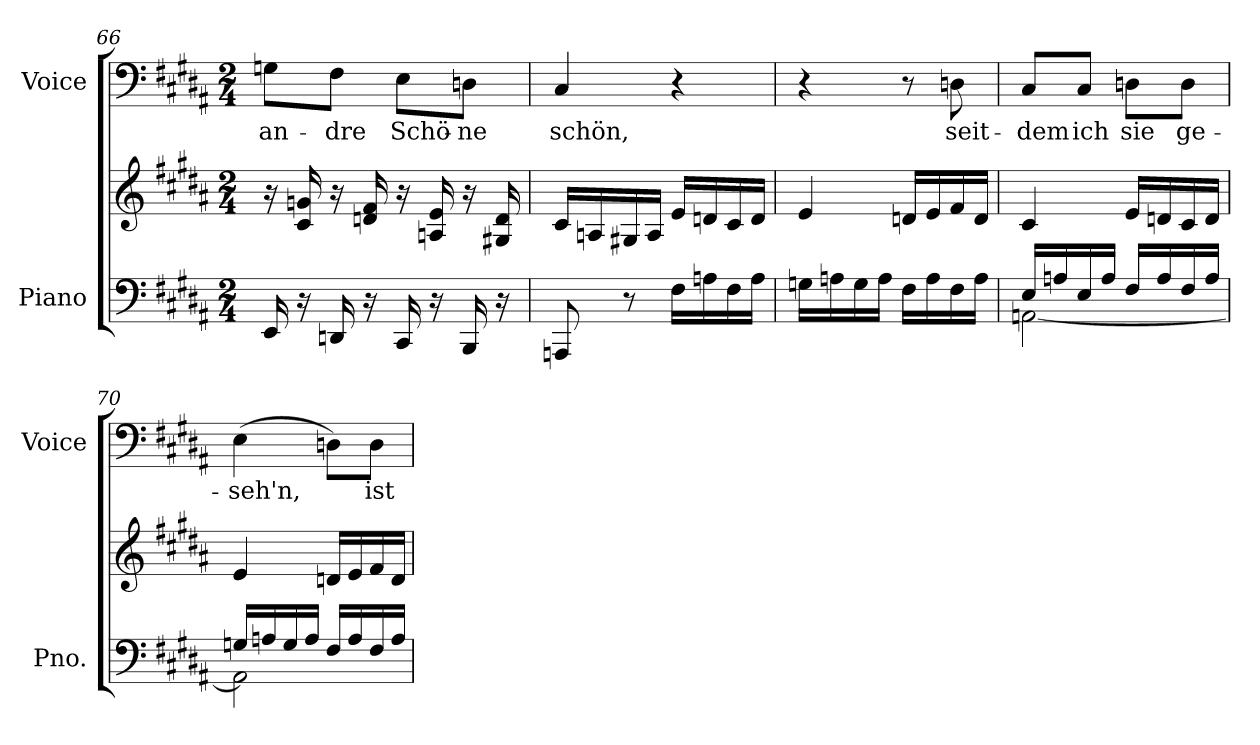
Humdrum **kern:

**kern	**kern	**kern	**text
*part2	*part2	*part1	*part1
*staff3	*staff2	*staff1	*staff1
*I"Piano	*	*I"Voice	*
*I'Pno.	*	*I'Voice	*
*clefF4	*clefG2	*clefF4	*
*k[f#c#g#d#a#]	*k[f#c#g#d#a#]	*k[f#c#g#d#a#]	*
*B:	*B:	*B:	*
*M2/4	*M2/4	*M2/4	*
=66	=66	=66	=66
!	!	!	!LO:LY:b:color=#000000
16EEi/	16r	8Gni\L	an-
16r	16c#i/ 16gni	.	.
!	!	!	!LO:LY:b:color=#000000
16DDni/	16r	8F#i\J	-dre
16r	16dni/ 16f#i	.	.
!	!	!	!LO:LY:b:color=#000000
16CC#i/	16r	8Ei\L	Schö-
16r	16Ani/ 16ei	.	.
!	!	!	!LO:LY:b:color=#000000
16BBBi/	16r	8Dni\J	-ne
16r	16G#Xi/ 16di	.	.
=67	=67	=67	=67
!	!	!	!LO:LY:b:color=#000000
8AAAni/	16c#i/LL	4C#i/	schön,
.	16Ani/	.	.
8r	16G#Xi/	.	.
.	16Ai/JJ	.	.
16F#i\LL	16ei/LL	4r	.
16Ani\	16dni/	.	.
16F#i\	16c#i/	.	.
16Ai\JJ	16di/JJ	.	.
=68	=68	=68	=68
16Gni\LL	4ei/	4r	.
16Ani\	.	.	.
16Gi\	.	.	.
16Ai\JJ	.	.	.
16F#i\LL	16dni/LL	8r	.
16Ai\	16ei/	.	.
!	!	!	!LO:LY:b:color=#000000
16F#i\	16f#i/	8Dni\	seit-
16Ai\JJ	16di/JJ	.	.
!!LO:PB:g=z
=69	=69	=69	=69
*^	*	*	*
!	!	!	!	!LO:LY:b:color=#000000
16Ei/LL	[<2AAni\	4c#i/	8C#i/L	-dem
16Ani/	.	.	.	.
!	!	!	!	!LO:LY:b:color=#000000
16Ei/	.	.	8C#i/J	ich
16Ai/JJ	.	.	.	.
!	!	!	!	!LO:LY:b:color=#000000
16F#i/LL	.	16ei/LL	8Dni\L	sie
16Ai/	.	16dni/	.	.
!	!	!	!	!LO:LY:b:color=#000000
16F#i/	.	16c#i/	8Di\J	ge-
16Ai/JJ	.	16di/JJ	.	.
=70	=70	=70	=70	=70
!	!	!	!	!LO:LY:b:color=#000000
16Gni/LL	2AAi\]	4ei/	(4Ei\	-seh'n,
16Ani/	.	.	.	.
16Gi/	.	.	.	.
16Ai/JJ	.	.	.	.
16F#i/LL	.	16dni/LL	8Dni\L)	.
16Ai/	.	16ei/	.	.
!	!	!	!	!LO:LY:b:color=#000000
16F#i/	.	16f#i/	8Di\J	ist
16Ai/JJ	.	16di/JJ	.	.
*v	*v	*	*	*
=	=	=	=
*-	*-	*-	*-
